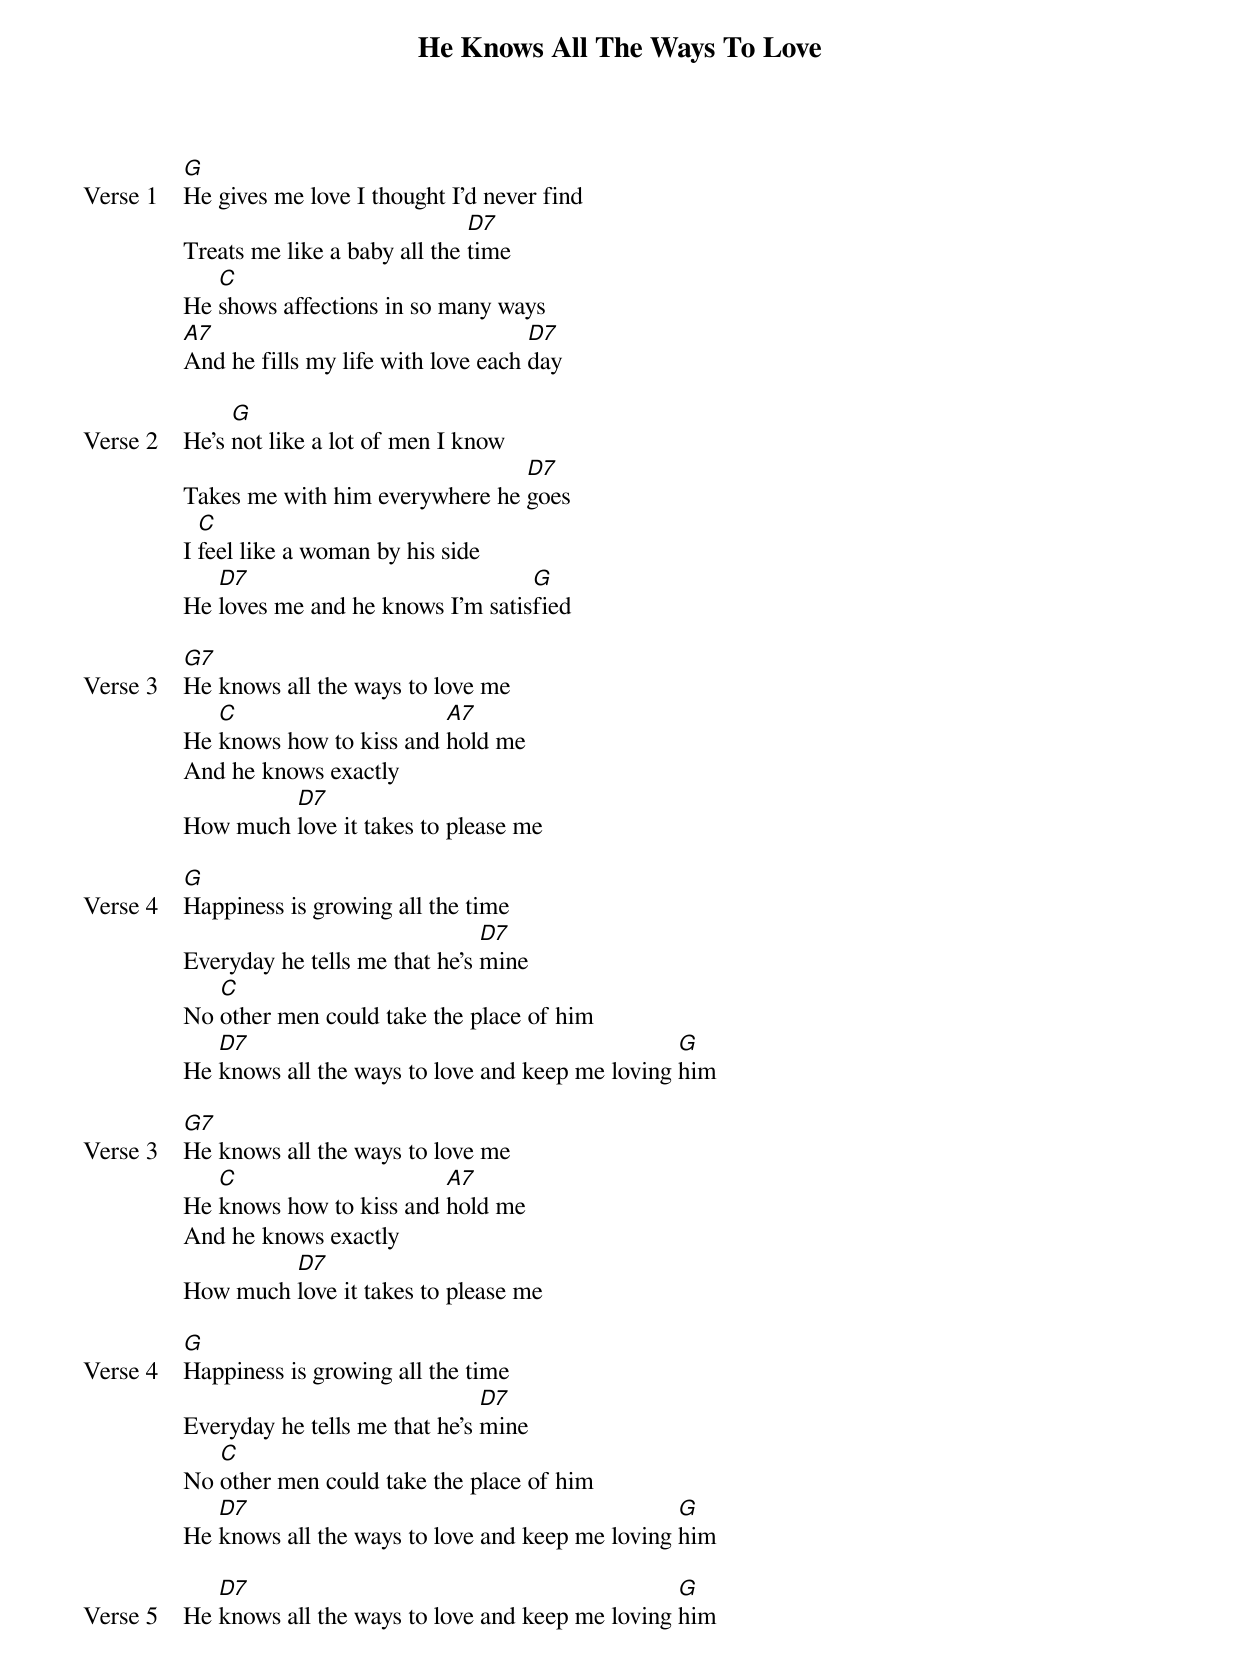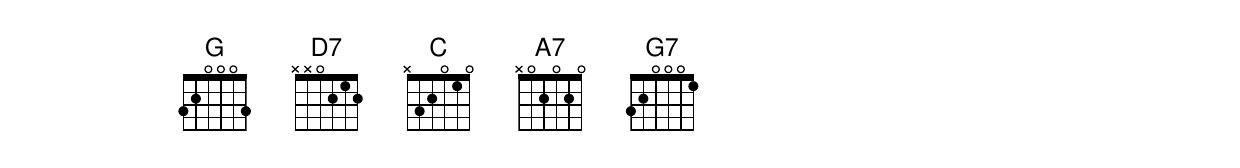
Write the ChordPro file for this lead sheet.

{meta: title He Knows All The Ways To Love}
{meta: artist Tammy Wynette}
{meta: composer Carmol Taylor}

{start_of_verse: Verse 1}
[G]He gives me love I thought I'd never find
Treats me like a baby all the [D7]time
He [C]shows affections in so many ways
[A7]And he fills my life with love each [D7]day
{end_of_verse}

{start_of_verse: Verse 2}
He's [G]not like a lot of men I know
Takes me with him everywhere he [D7]goes
I [C]feel like a woman by his side
He [D7]loves me and he knows I'm satis[G]fied
{end_of_verse}

{start_of_verse: Verse 3}
[G7]He knows all the ways to love me
He [C]knows how to kiss and [A7]hold me
And he knows exactly
How much [D7]love it takes to please me
{end_of_verse}

{start_of_verse: Verse 4}
[G]Happiness is growing all the time
Everyday he tells me that he's [D7]mine
No [C]other men could take the place of him
He [D7]knows all the ways to love and keep me loving [G]him
{end_of_verse}

{start_of_verse: Verse 3}
[G7]He knows all the ways to love me
He [C]knows how to kiss and [A7]hold me
And he knows exactly
How much [D7]love it takes to please me
{end_of_verse}

{start_of_verse: Verse 4}
[G]Happiness is growing all the time
Everyday he tells me that he's [D7]mine
No [C]other men could take the place of him
He [D7]knows all the ways to love and keep me loving [G]him
{end_of_verse}

{start_of_verse: Verse 5}
He [D7]knows all the ways to love and keep me loving [G]him
{end_of_verse}
